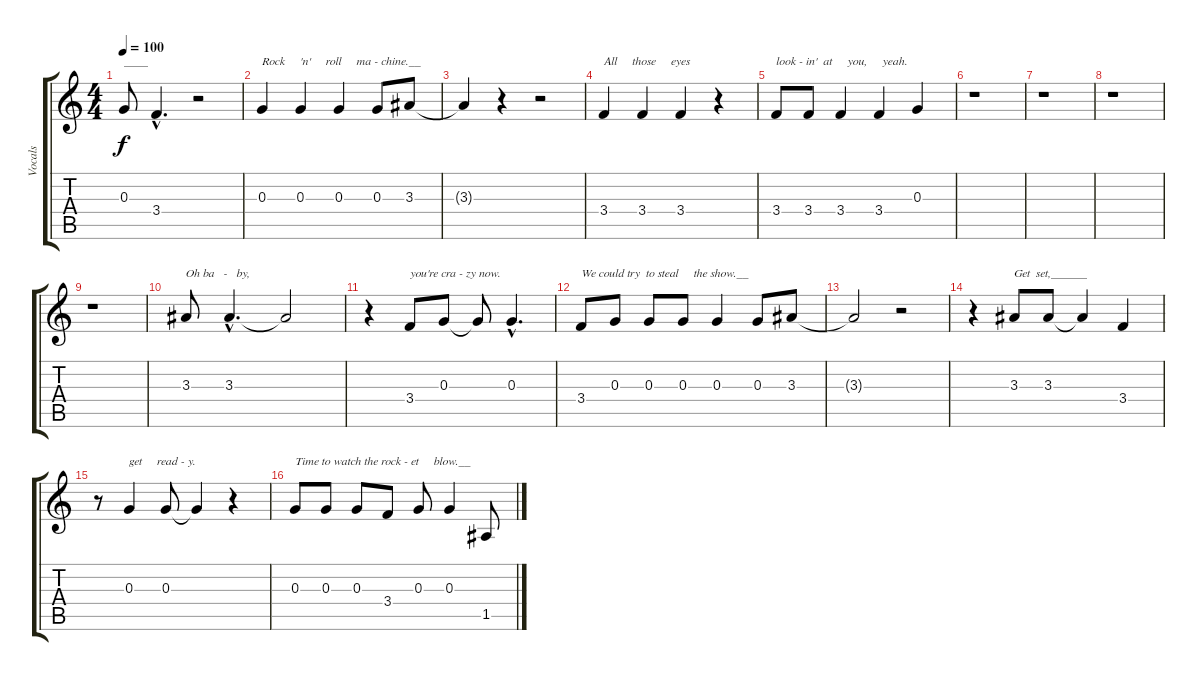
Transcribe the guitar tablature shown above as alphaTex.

\track ("Vocals" "Vocals") {instrument acousticguitarnylon}
\staff {score tabs}
\tuning (E4 B3 G3 D3 A2 E2) {hide}
\ts (4 4)
\tempo 100
\clef g2
\ks c
0.3{t}.8{txt "____" dy f} 3.4{hac}.4{d} r.2 |
0.3.4{txt "Rock     'n'     roll     ma - chine.__"} 0.3.4 0.3.4 0.3.8 3.3.8 |
3.3{t}.4 r.4 r.2 |
3.4.4{txt "All     those     eyes"} 3.4.4 3.4.4 r.4 |
3.4.8{txt "look - in'  at     you,     yeah."} 3.4.8 3.4.4 3.4.4 0.3.4 |
r.1 |
r.1 |
r.1 |
r.1 |
3.3.8{txt "Oh ba   -   by,"} 3.3{hac}.4{d} 3.3{t}.2 |
r.4 3.4.8{txt "you're cra - zy now."} 0.3.8 0.3{t}.8 0.3{hac}.4{d} |
3.4.8{txt "We could try  to steal     the show.__"} 0.3.8 0.3.8 0.3.8 0.3.4 0.3.8 3.3.8 |
3.3{t}.2 r.2 |
r.4 3.3.8{txt "Get  set,______"} 3.3.8 3.3{t}.4 3.4.4 |
r.8 0.3.4{txt "get     read - y."} 0.3.8 0.3{t}.4 r.4 |
0.3.8{txt "Time to watch the rock - et     blow.__"} 0.3.8 0.3.8 3.4.8 0.3.8 0.3.4 1.5.8
